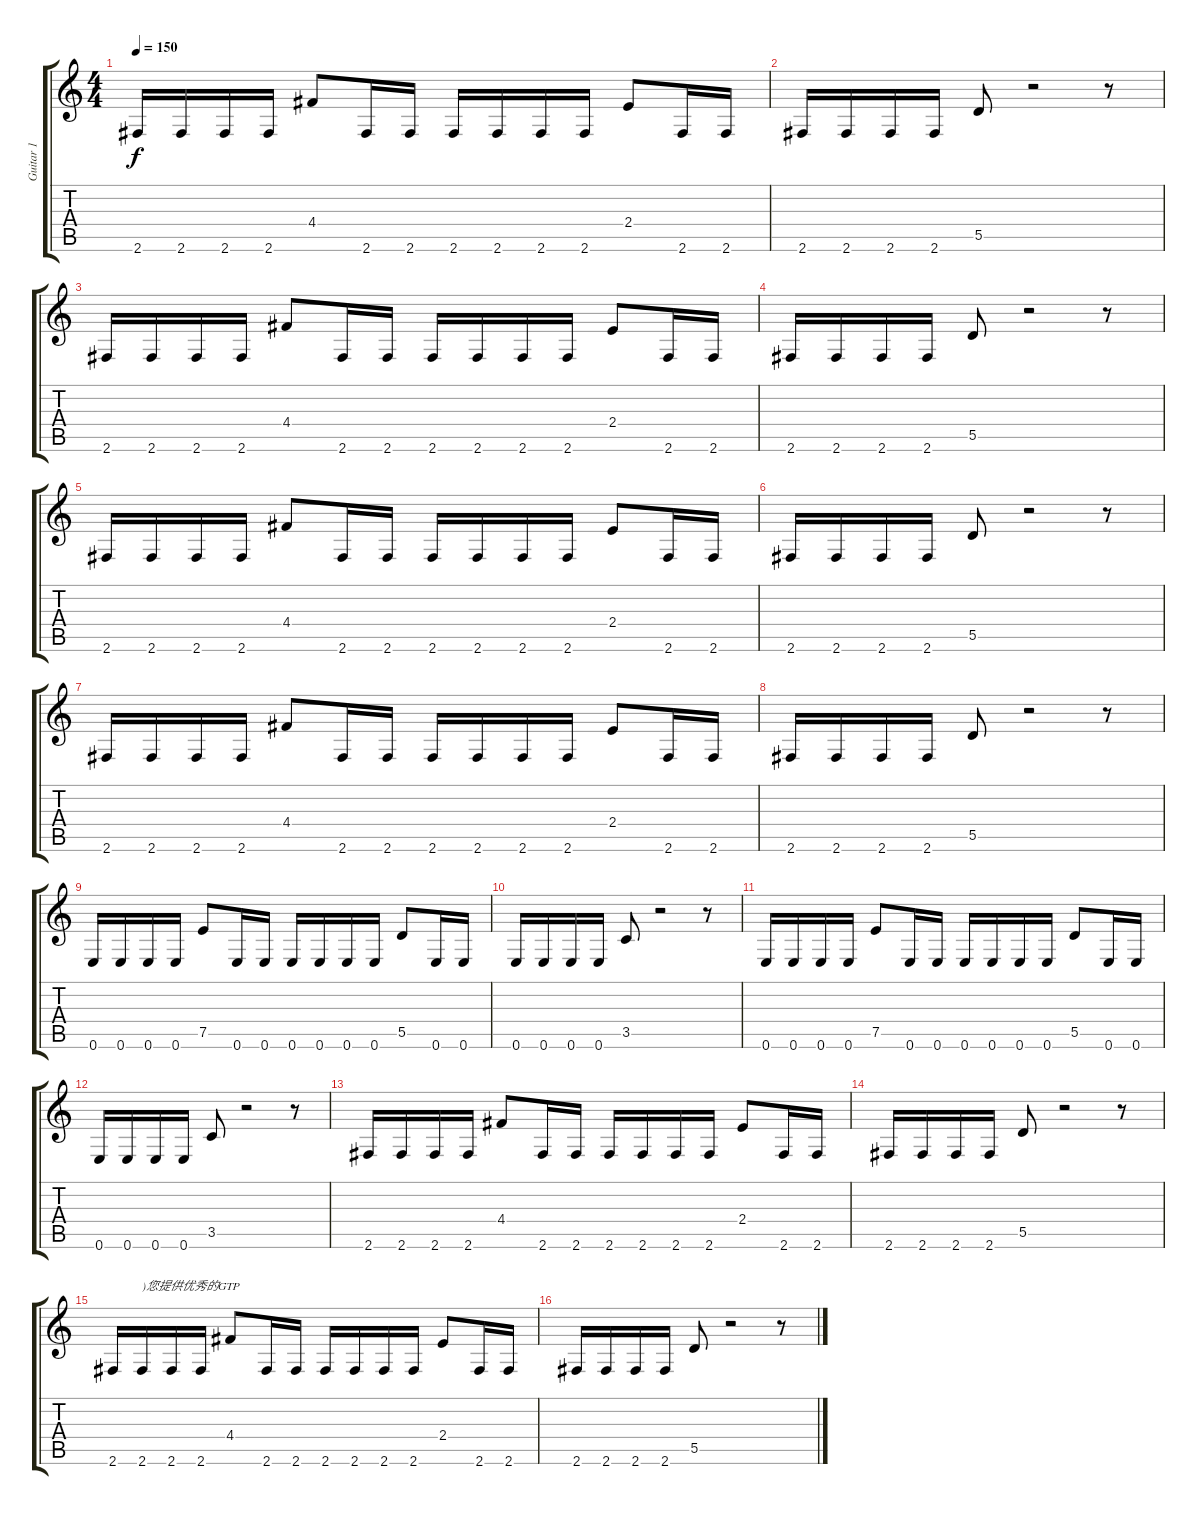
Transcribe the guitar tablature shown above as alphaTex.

\track ("Guitar 1" "Guitar 1") {instrument overdrivenguitar}
\staff {score tabs}
\tuning (E4 B3 G3 D3 A2 E2) {hide}
\ts (4 4)
\tempo 150
\clef g2
\ks c
2.6.16{dy f} 2.6.16 2.6.16 2.6.16 4.4.8 2.6.16 2.6.16 2.6.16 2.6.16 2.6.16 2.6.16 2.4.8 2.6.16 2.6.16 |
2.6.16 2.6.16 2.6.16 2.6.16 5.5.8 r.2 r.8 |
2.6.16 2.6.16 2.6.16 2.6.16 4.4.8 2.6.16 2.6.16 2.6.16 2.6.16 2.6.16 2.6.16 2.4.8 2.6.16 2.6.16 |
2.6.16 2.6.16 2.6.16 2.6.16 5.5.8 r.2 r.8 |
2.6.16 2.6.16 2.6.16 2.6.16 4.4.8 2.6.16 2.6.16 2.6.16 2.6.16 2.6.16 2.6.16 2.4.8 2.6.16 2.6.16 |
2.6.16 2.6.16 2.6.16 2.6.16 5.5.8 r.2 r.8 |
2.6.16 2.6.16 2.6.16 2.6.16 4.4.8 2.6.16 2.6.16 2.6.16 2.6.16 2.6.16 2.6.16 2.4.8 2.6.16 2.6.16 |
2.6.16 2.6.16 2.6.16 2.6.16 5.5.8 r.2 r.8 |
0.6.16 0.6.16 0.6.16 0.6.16 7.5.8 0.6.16 0.6.16 0.6.16 0.6.16 0.6.16 0.6.16 5.5.8 0.6.16 0.6.16 |
0.6.16 0.6.16 0.6.16 0.6.16 3.5.8 r.2 r.8 |
0.6.16 0.6.16 0.6.16 0.6.16 7.5.8 0.6.16 0.6.16 0.6.16 0.6.16 0.6.16 0.6.16 5.5.8 0.6.16 0.6.16 |
0.6.16 0.6.16 0.6.16 0.6.16 3.5.8 r.2 r.8 |
2.6.16 2.6.16 2.6.16 2.6.16 4.4.8 2.6.16 2.6.16 2.6.16 2.6.16 2.6.16 2.6.16 2.4.8 2.6.16 2.6.16 |
2.6.16 2.6.16 2.6.16 2.6.16 5.5.8 r.2 r.8 |
2.6.16 2.6.16{txt ")您提供优秀的GTP"} 2.6.16 2.6.16 4.4.8 2.6.16 2.6.16 2.6.16 2.6.16 2.6.16 2.6.16 2.4.8 2.6.16 2.6.16 |
2.6.16 2.6.16 2.6.16 2.6.16 5.5.8 r.2 r.8
